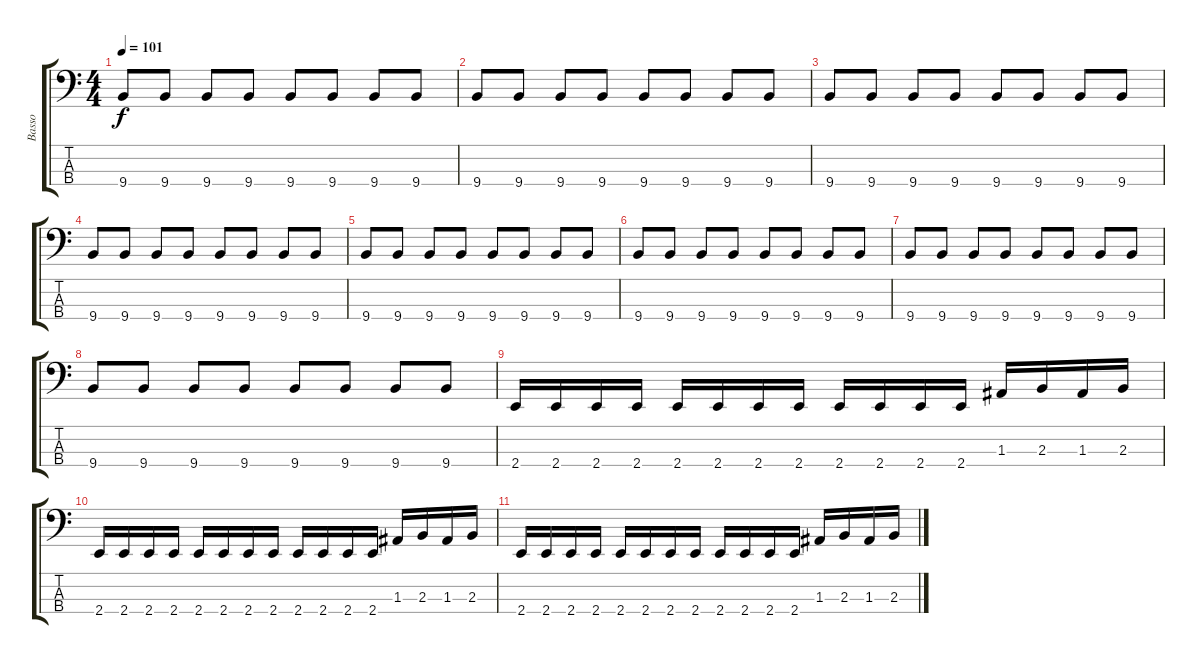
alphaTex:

\track ("Basso" "Basso") {instrument electricbassfinger}
\staff {score tabs}
\tuning (A2 D2 A1 D1) {hide}
\ts (4 4)
\tempo 101
\clef f4
\ks c
9.4.8{dy f} 9.4.8 9.4.8 9.4.8 9.4.8 9.4.8 9.4.8 9.4.8 |
9.4.8 9.4.8 9.4.8 9.4.8 9.4.8 9.4.8 9.4.8 9.4.8 |
9.4.8 9.4.8 9.4.8 9.4.8 9.4.8 9.4.8 9.4.8 9.4.8 |
9.4.8 9.4.8 9.4.8 9.4.8 9.4.8 9.4.8 9.4.8 9.4.8 |
9.4.8 9.4.8 9.4.8 9.4.8 9.4.8 9.4.8 9.4.8 9.4.8 |
9.4.8 9.4.8 9.4.8 9.4.8 9.4.8 9.4.8 9.4.8 9.4.8 |
9.4.8 9.4.8 9.4.8 9.4.8 9.4.8 9.4.8 9.4.8 9.4.8 |
9.4.8 9.4.8 9.4.8 9.4.8 9.4.8 9.4.8 9.4.8 9.4.8 |
2.4.16 2.4.16 2.4.16 2.4.16 2.4.16 2.4.16 2.4.16 2.4.16 2.4.16 2.4.16 2.4.16 2.4.16 1.3.16 2.3.16 1.3.16 2.3.16 |
2.4.16 2.4.16 2.4.16 2.4.16 2.4.16 2.4.16 2.4.16 2.4.16 2.4.16 2.4.16 2.4.16 2.4.16 1.3.16 2.3.16 1.3.16 2.3.16 |
2.4.16 2.4.16 2.4.16 2.4.16 2.4.16 2.4.16 2.4.16 2.4.16 2.4.16 2.4.16 2.4.16 2.4.16 1.3.16 2.3.16 1.3.16 2.3.16
